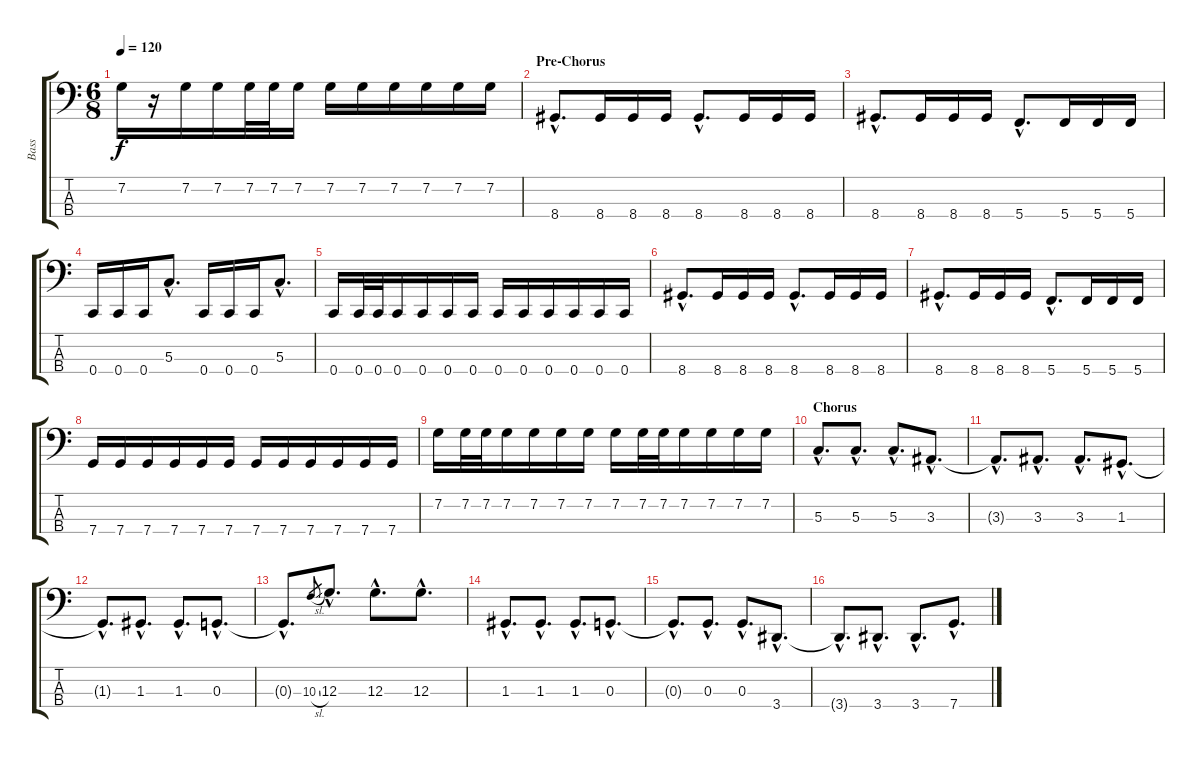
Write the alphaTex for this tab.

\track ("Bass" "Bass") {instrument electricbasspick}
\staff {score tabs}
\tuning (F2 C2 G1 C1) {hide}
\ts (6 8)
\tempo 120
\clef f4
\ks c
7.2.16{dy f} r.16 7.2.16 7.2.16 7.2.32 7.2.32 7.2.16 7.2.16 7.2.16 7.2.16 7.2.16 7.2.16 7.2.16 |
\section ("" "Pre-Chorus")
8.4{hac}.8{d} 8.4.16 8.4.16 8.4.16 8.4{hac}.8{d} 8.4.16 8.4.16 8.4.16 |
8.4{hac}.8{d} 8.4.16 8.4.16 8.4.16 5.4{hac}.8{d} 5.4.16 5.4.16 5.4.16 |
0.4.16 0.4.16 0.4.16 5.3{hac}.8{d} 0.4.16 0.4.16 0.4.16 5.3{hac}.8{d} |
0.4.16 0.4.32 0.4.32 0.4.16 0.4.16 0.4.16 0.4.16 0.4.16 0.4.16 0.4.16 0.4.16 0.4.16 0.4.16 |
8.4{hac}.8{d} 8.4.16 8.4.16 8.4.16 8.4{hac}.8{d} 8.4.16 8.4.16 8.4.16 |
8.4{hac}.8{d} 8.4.16 8.4.16 8.4.16 5.4{hac}.8{d} 5.4.16 5.4.16 5.4.16 |
7.4.16 7.4.16 7.4.16 7.4.16 7.4.16 7.4.16 7.4.16 7.4.16 7.4.16 7.4.16 7.4.16 7.4.16 |
7.2.16 7.2.32 7.2.32 7.2.16 7.2.16 7.2.16 7.2.16 7.2.16 7.2.32 7.2.32 7.2.16 7.2.16 7.2.16 7.2.16 |
\section ("" "Chorus")
5.3{hac}.8{d} 5.3{hac}.8{d} 5.3{hac}.8{d} 3.3{hac}.8{d} |
3.3{hac t}.8{d} 3.3{hac}.8{d} 3.3{hac}.8{d} 1.3{hac}.8{d} |
1.3{hac t}.8{d} 1.3{hac}.8{d} 1.3{hac}.8{d} 0.3{hac}.8{d} |
0.3{hac t}.8{d} 10.3{sl}.8{gr} 12.3{hac}.8{d} 12.3{hac}.8{d} 12.3{hac}.8{d} |
1.3{hac}.8{d} 1.3{hac}.8{d} 1.3{hac}.8{d} 0.3{hac}.8{d} |
0.3{hac t}.8{d} 0.3{hac}.8{d} 0.3{hac}.8{d} 3.4{hac}.8{d} |
3.4{hac t}.8{d} 3.4{hac}.8{d} 3.4{hac}.8{d} 7.4{hac}.8{d}
